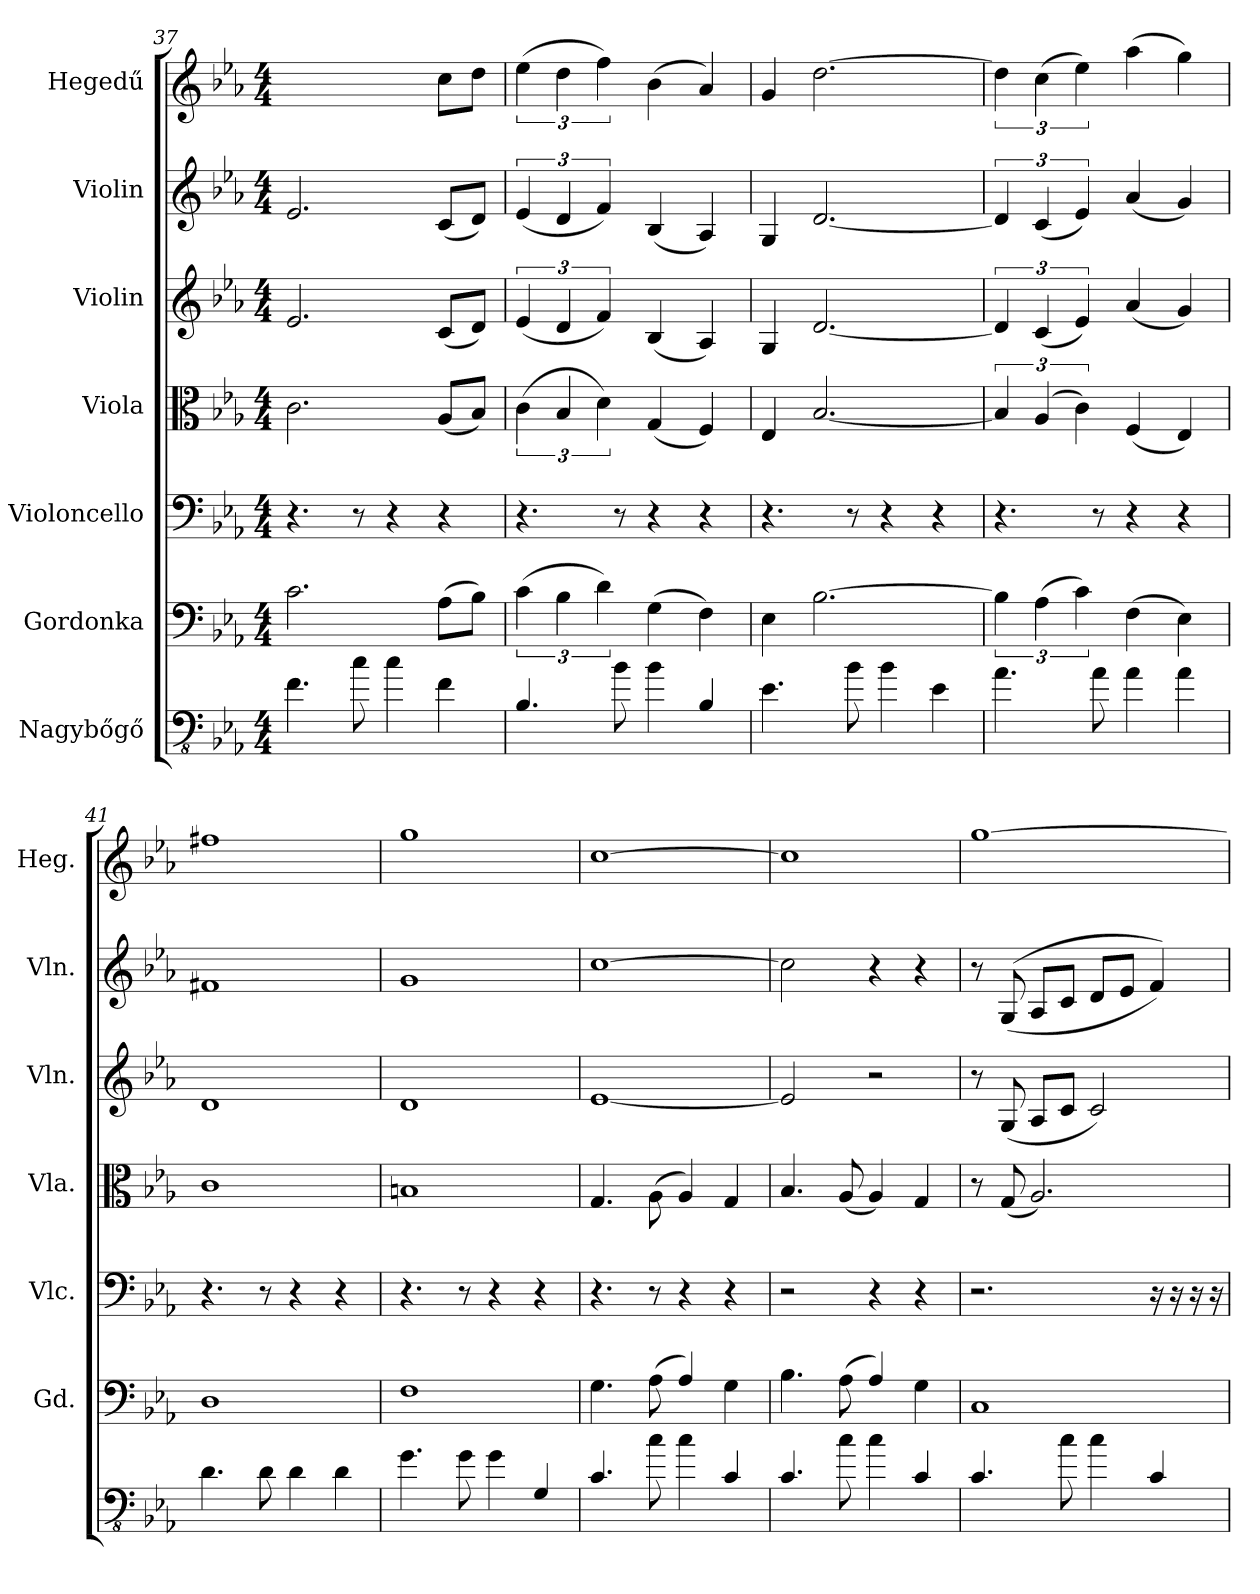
**kern	**kern	**kern	**kern	**kern	**kern	**kern
*part7	*part6	*part5	*part4	*part3	*part2	*part1
*staff7	*staff6	*staff5	*staff4	*staff3	*staff2	*staff1
*I"Nagybőgő	*I"Gordonka	*I"Violoncello	*I"Viola	*I"Violin	*I"Violin	*I"Hegedű
*	*I'Gd.	*I'Vlc.	*I'Vla.	*I'Vln.	*I'Vln.	*I'Heg.
*clefFv4	*clefF4	*clefF4	*clefC3	*clefG2	*clefG2	*clefG2
*ITrd7c12	*	*	*	*	*	*
*k[b-e-a-]	*k[b-e-a-]	*k[b-e-a-]	*k[b-e-a-]	*k[b-e-a-]	*k[b-e-a-]	*k[b-e-a-]
*M4/4	*M4/4	*M4/4	*M4/4	*M4/4	*M4/4	*M4/4
=37	=37	=37	=37	=37	=37	=37
4.FF\	2.c\	4.r	2.c\	2.e-/	2.e-/	2.ee-\yy
8C\	.	8r	.	.	.	.
4C\	.	4r	.	.	.	.
4FF\	(8A-\L	4r	(8A-/L	(8c/L	(8c/L	8cc\L
.	8B-\J)	.	8B-/J)	8d/J)	8d/J)	8dd\J
=38	=38	=38	=38	=38	=38	=38
4.BBB-/	(6c\	4.r	(6c\	(6e-/	(6e-/	(6ee-\
.	6B-\	.	6B-/	6d/	6d/	6dd\
.	6d\)	.	6d\)	6f/)	6f/)	6ff\)
8BB-\	.	8r	.	.	.	.
4BB-\	(4G\	4r	(4G/	(4B-/	(4B-/	(4b-\
4BBB-/	4F\)	4r	4F/)	4A-/)	4A-/)	4a-/)
=39	=39	=39	=39	=39	=39	=39
4.EE-\	4E-\	4.r	4E-/	4G/	4G/	4g/
.	[2.B-\	.	[2.B-/	[2.d/	[2.d/	[2.dd\
8BB-\	.	8r	.	.	.	.
4BB-\	.	4r	.	.	.	.
4EE-\	.	4r	.	.	.	.
=40	=40	=40	=40	=40	=40	=40
4.AA-\	6B-\]	4.r	6B-/]	6d/]	6d/]	6dd\]
.	(6A-\	.	(6A-/	(6c/	(6c/	(6cc\
.	6c\)	.	6c\)	6e-/)	6e-/)	6ee-\)
8AA-\	.	8r	.	.	.	.
4AA-\	(4F\	4r	(4F/	(4a-/	(4a-/	(4aa-\
4AA-\	4E-\)	4r	4E-/)	4g/)	4g/)	4gg\)
=41	=41	=41	=41	=41	=41	=41
4.DD\	1D	4.r	1c	1d	1f#X	1ff#X
8DD\	.	8r	.	.	.	.
4DD\	.	4r	.	.	.	.
4DD\	.	4r	.	.	.	.
!!LO:LB:g=z
=42	=42	=42	=42	=42	=42	=42
4.GG\	1F	4.r	1Bn	1d	1g	1gg
8GG\	.	8r	.	.	.	.
4GG\	.	4r	.	.	.	.
4GGG/	.	4r	.	.	.	.
=43	=43	=43	=43	=43	=43	=43
4.CC/	4.G\	4.r	4.G/	[1e-	[1cc	[1cc
8C\	(8A-\	8r	(8A-\	.	.	.
4C\	4A-/)	4r	4A-/)	.	.	.
4CC/	4G\	4r	4G/	.	.	.
=44	=44	=44	=44	=44	=44	=44
4.CC/	4.B-\	2r	4.B-/	2e-/]	2cc\]	1cc]
8C\	(8A-\	.	(8A-/	.	.	.
4C\	4A-/)	4r	4A-/)	2r	4r	.
4CC/	4G\	4r	4G/	.	4r	.
=45	=45	=45	=45	=45	=45	=45
4.CC/	1C	2.r	8r	8r	8r	[1gg
.	.	.	(8G/	(8G/	((8G/	.
.	.	.	2.A-/)	8A-/L	8A-/L	.
8C\	.	.	.	8c/J	8c/J	.
4C\	.	.	.	2c/)	8d/L	.
.	.	.	.	.	8e-/J	.
4CC/	.	16r	.	.	4f/))	.
.	.	16r	.	.	.	.
.	.	16r	.	.	.	.
.	.	16r	.	.	.	.
=	=	=	=	=	=	=
*-	*-	*-	*-	*-	*-	*-
